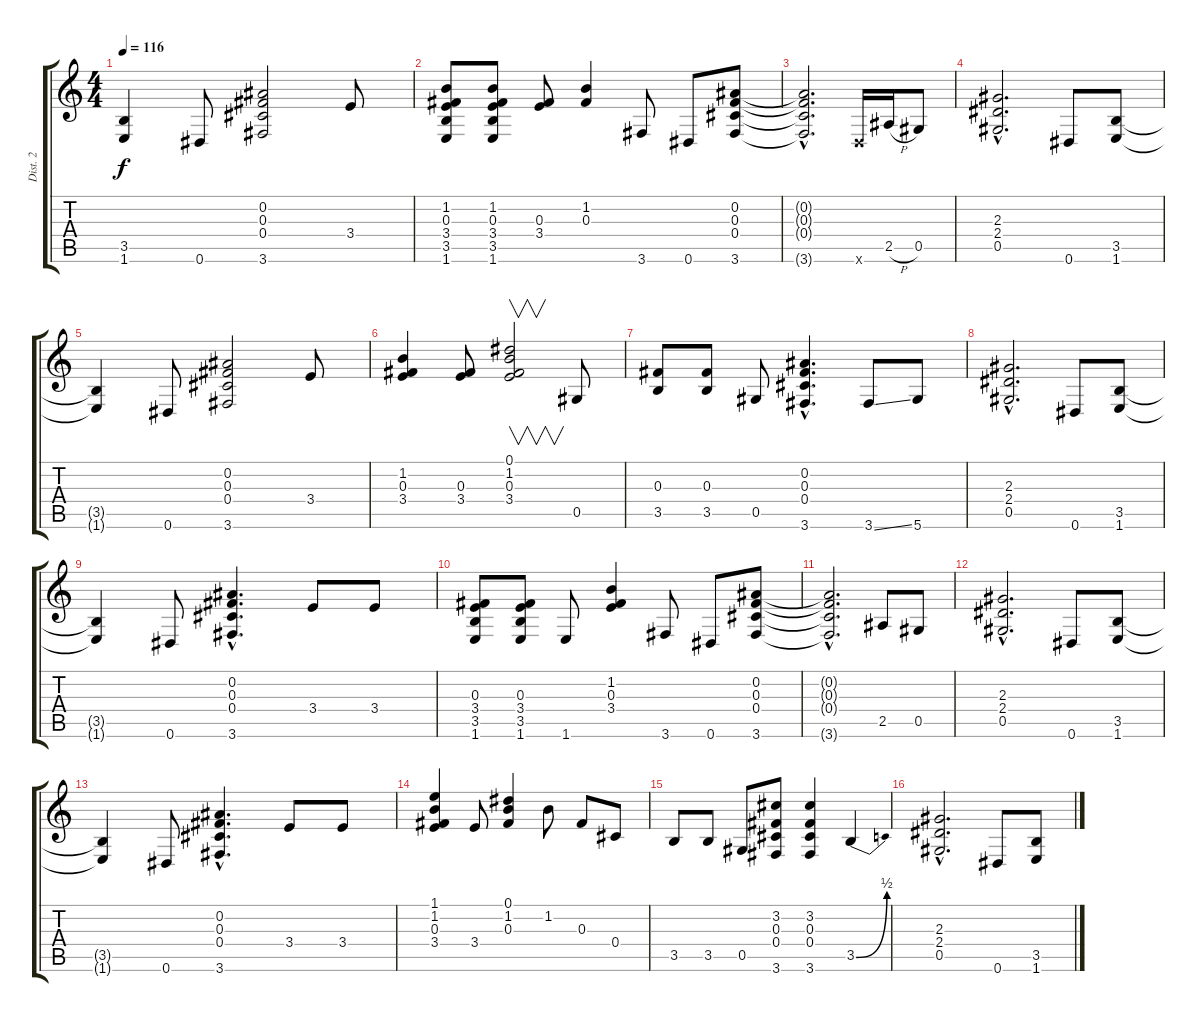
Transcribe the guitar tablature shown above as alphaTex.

\track ("Dist. 2" "Dist. 2") {instrument distortionguitar}
\staff {score tabs}
\tuning (Eb4 Bb3 Gb3 Db3 Ab2 Eb2) {hide}
\ts (4 4)
\tempo 116
\clef g2
\ks c
(3.5{t} 1.6{t}).4{dy f} 0.6.8 (0.2 0.3 0.4 3.6).2 3.4.8 |
(1.2 0.3 3.4 3.5 1.6).8 (1.2 0.3 3.4 3.5 1.6).8 (0.3 3.4).8 (1.2 0.3).4 3.6.8 0.6.8 (0.2 0.3 0.4 3.6).8 |
(0.2{hac t} 0.3{hac t} 0.4{hac t} 3.6{hac t}).2{d} -1.6{x}.16 2.5{h}.16 0.5.8 |
(2.3{hac} 2.4{hac} 0.5{hac}).2{d} 0.6.8 (3.5 1.6).8 |
(3.5{t} 1.6{t}).4 0.6.8 (0.2 0.3 0.4 3.6).2 3.4.8 |
(1.2 0.3 3.4).4 (0.3 3.4).8 (0.1 1.2 0.3 3.4).2{v} 0.5.8 |
(0.3 3.5).8 (0.3 3.5).8 0.5.8 (0.2{hac} 0.3{hac} 0.4{hac} 3.6{hac}).4{d} 3.6{ss}.8 5.6.8 |
(2.3{hac} 2.4{hac} 0.5{hac}).2{d} 0.6.8 (3.5 1.6).8 |
(3.5{t} 1.6{t}).4 0.6.8 (0.2{hac} 0.3{hac} 0.4{hac} 3.6{hac}).4{d} 3.4.8 3.4.8 |
(0.3 3.4 3.5 1.6).8 (0.3 3.4 3.5 1.6).8 1.6.8 (1.2 0.3 3.4).4 3.6.8 0.6.8 (0.2 0.3 0.4 3.6).8 |
(0.2{hac t} 0.3{hac t} 0.4{hac t} 3.6{hac t}).2{d} 2.5.8 0.5.8 |
(2.3{hac} 2.4{hac} 0.5{hac}).2{d} 0.6.8 (3.5 1.6).8 |
(3.5{t} 1.6{t}).4 0.6.8 (0.2{hac} 0.3{hac} 0.4{hac} 3.6{hac}).4{d} 3.4.8 3.4.8 |
(1.1 1.2 0.3 3.4).4 3.4.8 (0.1 1.2 0.3).4 1.2.8 0.3.8 0.4.8 |
3.5.8 3.5.8 0.5.8 (3.2 0.3 0.4 3.6).8 (3.2 0.3 0.4 3.6).4 3.5{be (bend 0 0 60 2)}.4 |
(2.3{hac} 2.4{hac} 0.5{hac}).2{d} 0.6.8 (3.5 1.6).8
